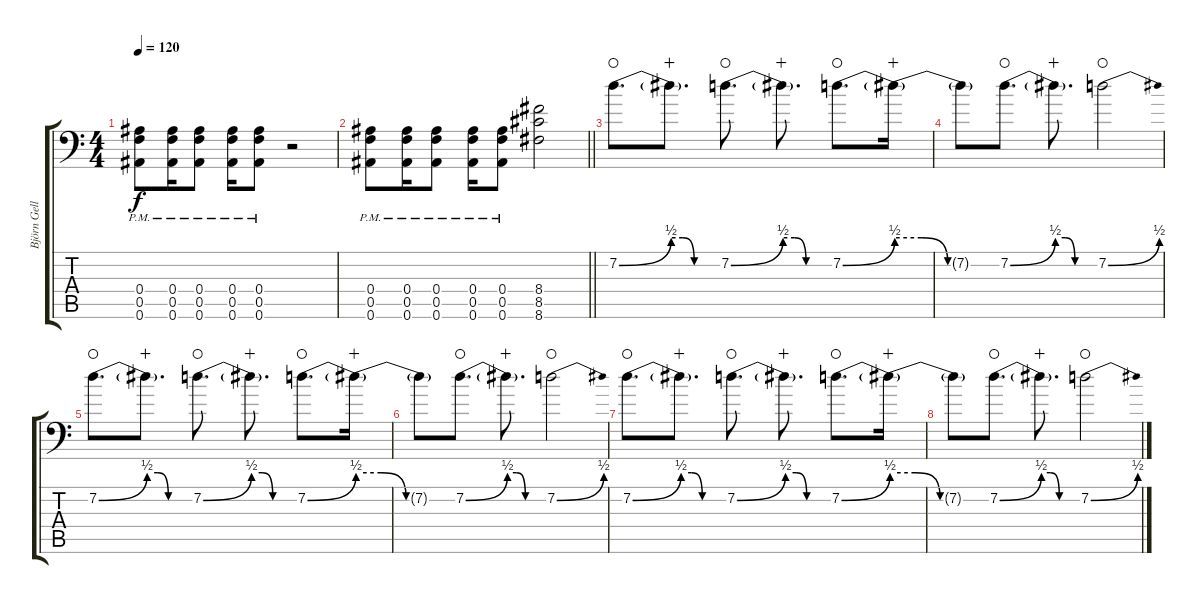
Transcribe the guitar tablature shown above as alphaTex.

\track ("Björn Gellotte" "Björn Gell") {instrument distortionguitar}
\staff {score tabs}
\tuning (C4 G3 Eb3 Bb2 F2 Bb1) {hide}
\ts (4 4)
\tempo 120
\clef f4
\ks c
(0.4{pm} 0.5{pm} 0.6{pm}).8{dy f balance 0} (0.4{pm} 0.5{pm} 0.6{pm}).16 (0.4{pm} 0.5{pm} 0.6{pm}).8 (0.4{pm} 0.5{pm} 0.6{pm}).16 (0.4{pm} 0.5{pm} 0.6{pm}).8 r.2 |
\barLineRight lightlight
(0.4{pm} 0.5{pm} 0.6{pm}).8 (0.4{pm} 0.5{pm} 0.6{pm}).16 (0.4{pm} 0.5{pm} 0.6{pm}).8 (0.4{pm} 0.5{pm} 0.6{pm}).16 (0.4{pm} 0.5{pm} 0.6{pm}).8 (8.4 8.5 8.6).2 |
7.2{be (bend 0 0 60 2)}.8{d balance 4 waho} 7.2{be (custom 0 2 15 2 30 0 60 0) t}.8{d wahc} 7.2{be (bend 0 0 60 2)}.8{d waho} 7.2{be (custom 0 2 15 2 30 0 60 0) t}.8{d wahc} 7.2{be (bend 0 0 60 2)}.8{d waho} 7.2{be (custom 0 2 15 2 30 0 60 0) t}.16{wahc} |
7.2{t}.8 7.2{be (bend 0 0 60 2)}.8{d waho} 7.2{be (custom 0 2 15 2 30 0 60 0) t}.8{d wahc} 7.2{be (bend 0 0 60 2)}.2{waho} |
7.2{be (bend 0 0 60 2)}.8{d waho} 7.2{be (custom 0 2 15 2 30 0 60 0) t}.8{d wahc} 7.2{be (bend 0 0 60 2)}.8{d waho} 7.2{be (custom 0 2 15 2 30 0 60 0) t}.8{d wahc} 7.2{be (bend 0 0 60 2)}.8{d waho} 7.2{be (custom 0 2 15 2 30 0 60 0) t}.16{wahc} |
7.2{t}.8 7.2{be (bend 0 0 60 2)}.8{d waho} 7.2{be (custom 0 2 15 2 30 0 60 0) t}.8{d wahc} 7.2{be (bend 0 0 60 2)}.2{waho} |
7.2{be (bend 0 0 60 2)}.8{d waho} 7.2{be (custom 0 2 15 2 30 0 60 0) t}.8{d wahc} 7.2{be (bend 0 0 60 2)}.8{d waho} 7.2{be (custom 0 2 15 2 30 0 60 0) t}.8{d wahc} 7.2{be (bend 0 0 60 2)}.8{d waho} 7.2{be (custom 0 2 15 2 30 0 60 0) t}.16{wahc} |
7.2{t}.8 7.2{be (bend 0 0 60 2)}.8{d waho} 7.2{be (custom 0 2 15 2 30 0 60 0) t}.8{d wahc} 7.2{be (bend 0 0 60 2)}.2{waho}
